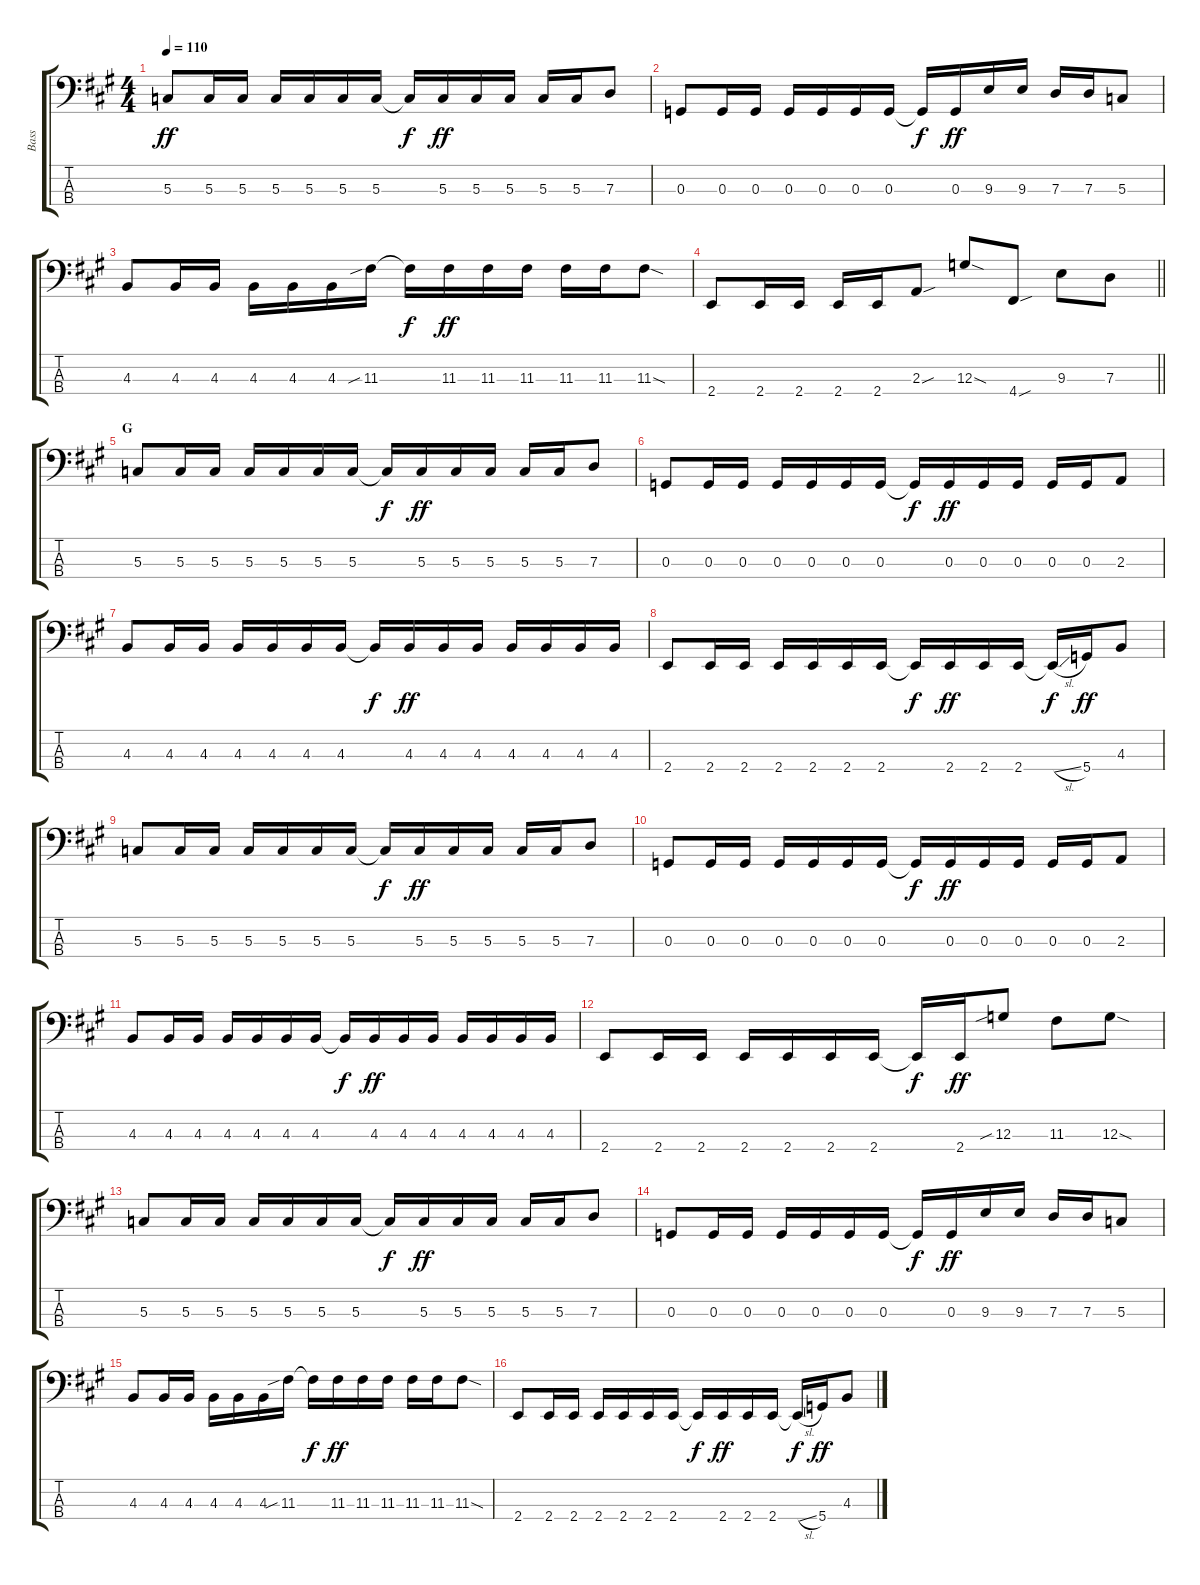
\track ("Bass" "Bass") {instrument electricbasspick}
\staff {score tabs}
\tuning (F2 C2 G1 D1) {hide}
\ts (4 4)
\tempo 110
\clef f4
\ks a
5.3.8{dy ff} 5.3.16 5.3.16 5.3.16 5.3.16 5.3.16 5.3.16 5.3{t}.16{dy f} 5.3.16{dy ff} 5.3.16 5.3.16 5.3.16 5.3.16 7.3.8 |
0.3.8 0.3.16 0.3.16 0.3.16 0.3.16 0.3.16 0.3.16 0.3{t}.16{dy f} 0.3.16{dy ff} 9.3.16 9.3.16 7.3.16 7.3.16 5.3.8 |
4.3.8 4.3.16 4.3.16 4.3.16 4.3.16 4.3.16 11.3{sib}.16 11.3{t}.16{dy f} 11.3.16{dy ff} 11.3.16 11.3.16 11.3.16 11.3.16 11.3{sod}.8 |
\barLineRight lightlight
2.4.8 2.4.16 2.4.16 2.4.16 2.4.16 2.3{sou}.8 12.3{sod}.8 4.4{sou}.8 9.3.8 7.3.8 |
\section ("" "G")
5.3.8 5.3.16 5.3.16 5.3.16 5.3.16 5.3.16 5.3.16 5.3{t}.16{dy f} 5.3.16{dy ff} 5.3.16 5.3.16 5.3.16 5.3.16 7.3.8 |
0.3.8 0.3.16 0.3.16 0.3.16 0.3.16 0.3.16 0.3.16 0.3{t}.16{dy f} 0.3.16{dy ff} 0.3.16 0.3.16 0.3.16 0.3.16 2.3.8 |
4.3.8 4.3.16 4.3.16 4.3.16 4.3.16 4.3.16 4.3.16 4.3{t}.16{dy f} 4.3.16{dy ff} 4.3.16 4.3.16 4.3.16 4.3.16 4.3.16 4.3.16 |
2.4.8 2.4.16 2.4.16 2.4.16 2.4.16 2.4.16 2.4.16 2.4{t}.16{dy f} 2.4.16{dy ff} 2.4.16 2.4.16 2.4{sl t}.16{dy f} 5.4.16{dy ff} 4.3.8 |
5.3.8 5.3.16 5.3.16 5.3.16 5.3.16 5.3.16 5.3.16 5.3{t}.16{dy f} 5.3.16{dy ff} 5.3.16 5.3.16 5.3.16 5.3.16 7.3.8 |
0.3.8 0.3.16 0.3.16 0.3.16 0.3.16 0.3.16 0.3.16 0.3{t}.16{dy f} 0.3.16{dy ff} 0.3.16 0.3.16 0.3.16 0.3.16 2.3.8 |
4.3.8 4.3.16 4.3.16 4.3.16 4.3.16 4.3.16 4.3.16 4.3{t}.16{dy f} 4.3.16{dy ff} 4.3.16 4.3.16 4.3.16 4.3.16 4.3.16 4.3.16 |
2.4.8 2.4.16 2.4.16 2.4.16 2.4.16 2.4.16 2.4.16 2.4{t}.16{dy f} 2.4.16{dy ff} 12.3{sib}.8 11.3.8 12.3{sod}.8 |
5.3.8 5.3.16 5.3.16 5.3.16 5.3.16 5.3.16 5.3.16 5.3{t}.16{dy f} 5.3.16{dy ff} 5.3.16 5.3.16 5.3.16 5.3.16 7.3.8 |
0.3.8 0.3.16 0.3.16 0.3.16 0.3.16 0.3.16 0.3.16 0.3{t}.16{dy f} 0.3.16{dy ff} 9.3.16 9.3.16 7.3.16 7.3.16 5.3.8 |
4.3.8 4.3.16 4.3.16 4.3.16 4.3.16 4.3.16 11.3{sib}.16 11.3{t}.16{dy f} 11.3.16{dy ff} 11.3.16 11.3.16 11.3.16 11.3.16 11.3{sod}.8 |
2.4.8 2.4.16 2.4.16 2.4.16 2.4.16 2.4.16 2.4.16 2.4{t}.16{dy f} 2.4.16{dy ff} 2.4.16 2.4.16 2.4{sl t}.16{dy f} 5.4.16{dy ff} 4.3.8
